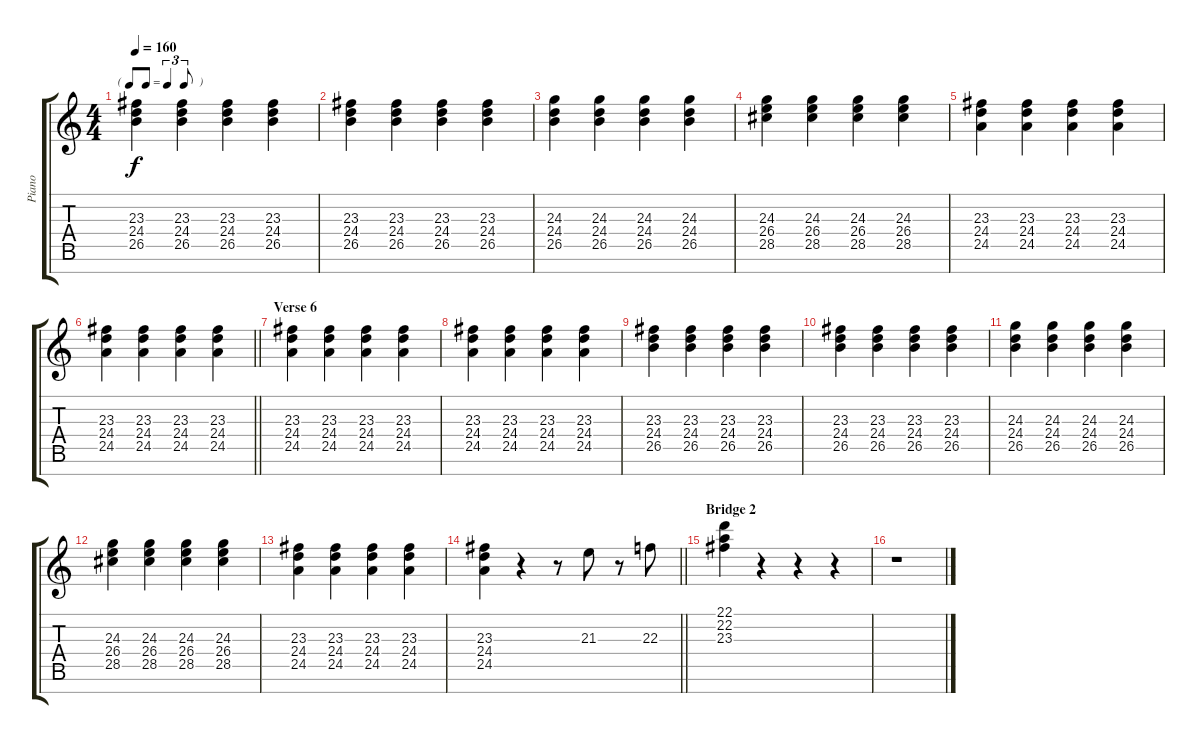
\track ("Piano" "Piano") {instrument brightacousticpiano}
\staff {score tabs}
\tuning (E4 B3 G3 D3 A2 E2 B1) {hide}
\ts (4 4)
\tf triplet8th
\tempo 160
\clef g2
\ks c
(23.3 24.4 26.5).4{dy f} (23.3 24.4 26.5).4 (23.3 24.4 26.5).4 (23.3 24.4 26.5).4 |
(23.3 24.4 26.5).4 (23.3 24.4 26.5).4 (23.3 24.4 26.5).4 (23.3 24.4 26.5).4 |
(24.3 24.4 26.5).4 (24.3 24.4 26.5).4 (24.3 24.4 26.5).4 (24.3 24.4 26.5).4 |
(24.3 26.4 28.5).4 (24.3 26.4 28.5).4 (24.3 26.4 28.5).4 (24.3 26.4 28.5).4 |
(23.3 24.4 24.5).4 (23.3 24.4 24.5).4 (23.3 24.4 24.5).4 (23.3 24.4 24.5).4 |
\barLineRight lightlight
(23.3 24.4 24.5).4 (23.3 24.4 24.5).4 (23.3 24.4 24.5).4 (23.3 24.4 24.5).4 |
\section ("" "Verse 6")
(23.3 24.4 24.5).4 (23.3 24.4 24.5).4 (23.3 24.4 24.5).4 (23.3 24.4 24.5).4 |
(23.3 24.4 24.5).4 (23.3 24.4 24.5).4 (23.3 24.4 24.5).4 (23.3 24.4 24.5).4 |
(23.3 24.4 26.5).4 (23.3 24.4 26.5).4 (23.3 24.4 26.5).4 (23.3 24.4 26.5).4 |
(23.3 24.4 26.5).4 (23.3 24.4 26.5).4 (23.3 24.4 26.5).4 (23.3 24.4 26.5).4 |
(24.3 24.4 26.5).4 (24.3 24.4 26.5).4 (24.3 24.4 26.5).4 (24.3 24.4 26.5).4 |
(24.3 26.4 28.5).4 (24.3 26.4 28.5).4 (24.3 26.4 28.5).4 (24.3 26.4 28.5).4 |
(23.3 24.4 24.5).4 (23.3 24.4 24.5).4 (23.3 24.4 24.5).4 (23.3 24.4 24.5).4 |
\barLineRight lightlight
(23.3 24.4 24.5).4 r.4 r.8 21.3.8 r.8 22.3.8 |
\section ("" "Bridge 2")
(22.1 22.2 23.3).4 r.4 r.4 r.4 |
r.1
